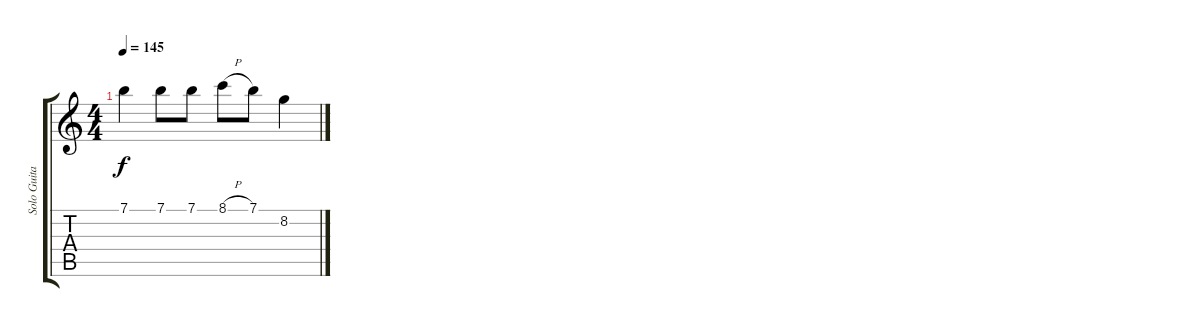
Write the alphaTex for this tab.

\track ("Solo Guitar I" "Solo Guita") {instrument overdrivenguitar}
\staff {score tabs}
\tuning (E4 B3 G3 D3 A2 E2) {hide}
\ts (4 4)
\tempo 145
\clef g2
\ks c
7.1.4{dy f} 7.1.8 7.1.8 8.1{h}.8 7.1.8 8.2.4
